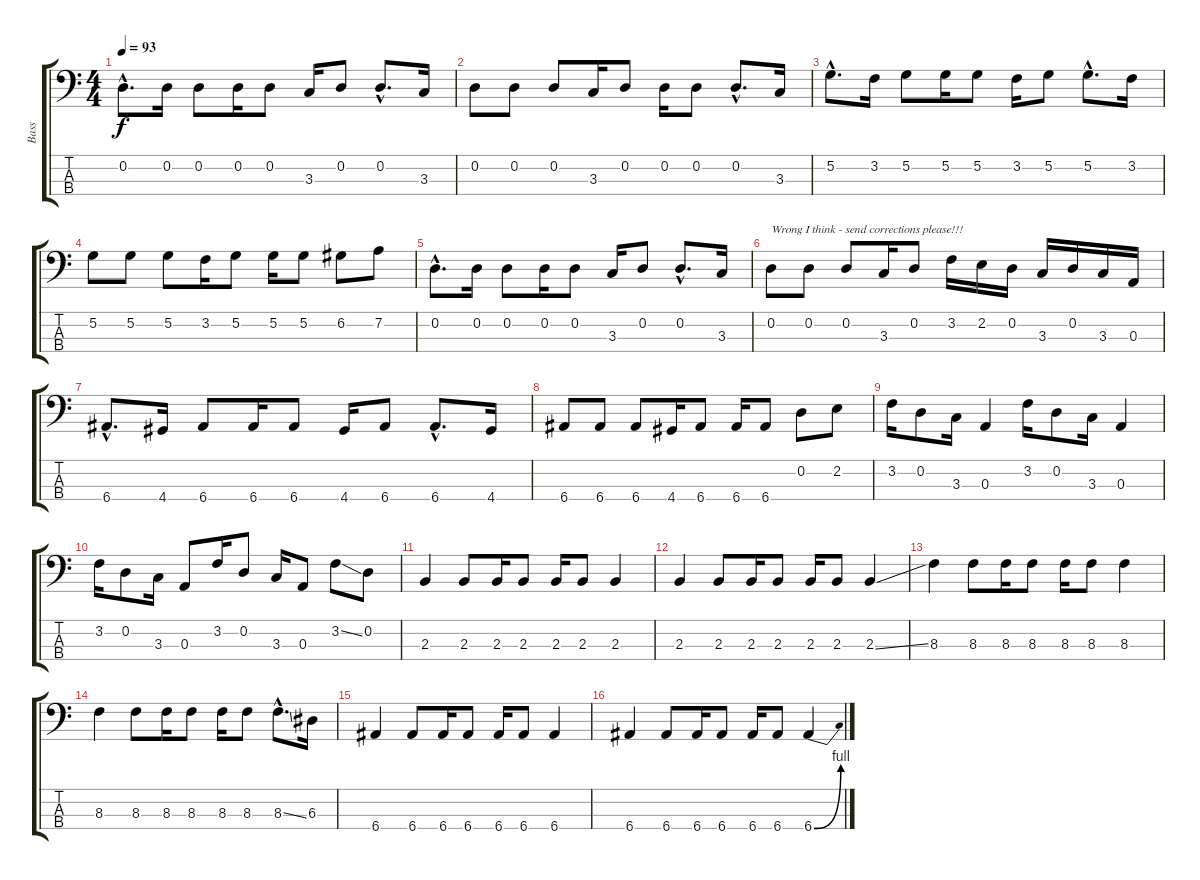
\track ("Bass" "Bass") {instrument electricbassfinger}
\staff {score tabs}
\tuning (G2 D2 A1 E1) {hide}
\ts (4 4)
\tempo 93
\clef f4
\ks c
0.2{hac}.8{d dy f} 0.2.16 0.2.8 0.2.16 0.2.8 3.3.16 0.2.8 0.2{hac}.8{d} 3.3.16 |
0.2.8 0.2.8 0.2.8 3.3.16 0.2.8 0.2.16 0.2.8 0.2{hac}.8{d} 3.3.16 |
5.2{hac}.8{d} 3.2.16 5.2.8 5.2.16 5.2.8 3.2.16 5.2.8 5.2{hac}.8{d} 3.2.16 |
5.2.8 5.2.8 5.2.8 3.2.16 5.2.8 5.2.16 5.2.8 6.2.8 7.2.8 |
0.2{hac}.8{d} 0.2.16 0.2.8 0.2.16 0.2.8 3.3.16 0.2.8 0.2{hac}.8{d} 3.3.16 |
0.2.8{txt "Wrong I think - send corrections please!!!"} 0.2.8 0.2.8 3.3.16 0.2.8 3.2.16 2.2.16 0.2.16 3.3.16 0.2.16 3.3.16 0.3.16 |
6.4{hac}.8{d} 4.4.16 6.4.8 6.4.16 6.4.8 4.4.16 6.4.8 6.4{hac}.8{d} 4.4.16 |
6.4.8 6.4.8 6.4.8 4.4.16 6.4.8 6.4.16 6.4.8 0.2.8 2.2.8 |
3.2.16 0.2.8 3.3.16 0.3.4 3.2.16 0.2.8 3.3.16 0.3.4 |
3.2.16 0.2.8 3.3.16 0.3.8 3.2.16 0.2.8 3.3.16 0.3.8 3.2{ss}.8 0.2.8 |
2.3.4 2.3.8 2.3.16 2.3.8 2.3.16 2.3.8 2.3.4 |
2.3.4 2.3.8 2.3.16 2.3.8 2.3.16 2.3.8 2.3{ss}.4 |
8.3.4 8.3.8 8.3.16 8.3.8 8.3.16 8.3.8 8.3.4 |
8.3.4 8.3.8 8.3.16 8.3.8 8.3.16 8.3.8 8.3{ss hac}.8{d} 6.3.16 |
6.4.4 6.4.8 6.4.16 6.4.8 6.4.16 6.4.8 6.4.4 |
6.4.4 6.4.8 6.4.16 6.4.8 6.4.16 6.4.8 6.4{be (bend 0 0 60 4)}.4
